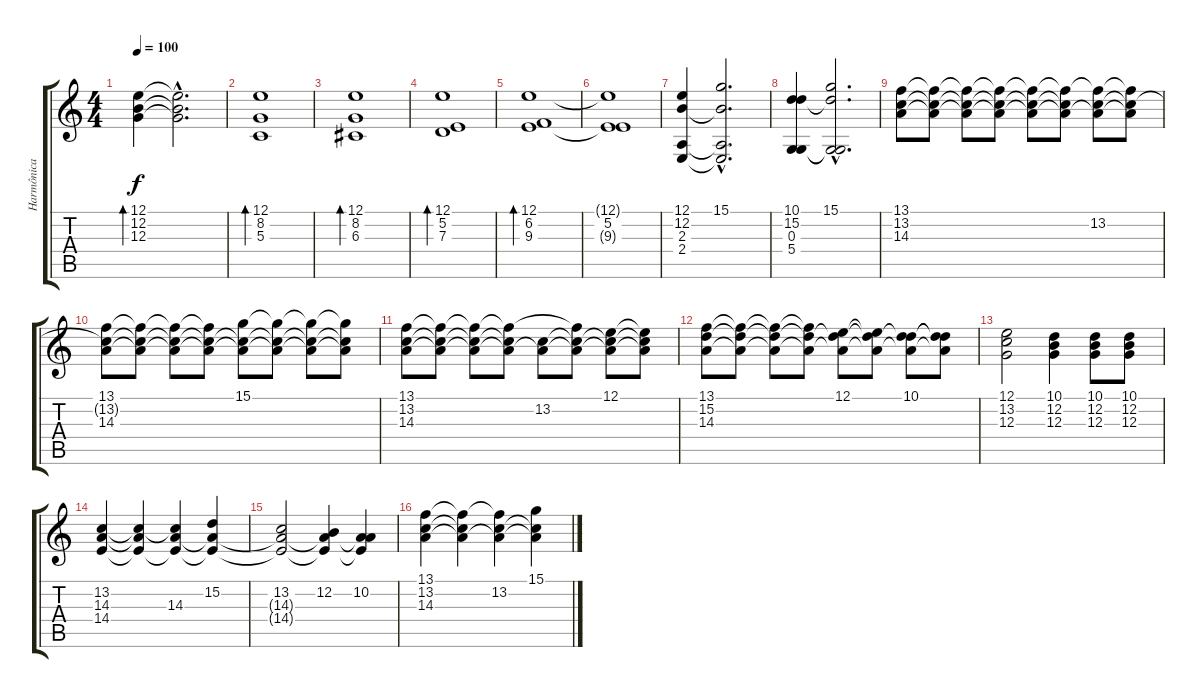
\track ("Harmônica" "Harmônica") {instrument electricpiano1}
\staff {score tabs}
\tuning (E4 B3 G3 D3 A2 E2) {hide}
\ts (4 4)
\tempo 100
\clef g2
\ks c
(12.1 12.2 12.3).4{bd 240 dy f instrument electricpiano1} (12.1{hac t} 12.2{hac t} 12.3{hac t}).2{d} |
(12.1 8.2 5.3).1{bd 240} |
(12.1 8.2 6.3).1{bd 240} |
(12.1 5.2 7.3).1{bd 240} |
(12.1 6.2 9.3).1{bd 240} |
(12.1{t} 5.2 9.3{t}).1 |
(12.1 12.2 2.3 2.4).4 (15.1{hac} 12.2{hac t} 2.3{hac t} 2.4{hac t}).2{d} |
(10.1 15.2 0.3 5.4).4 (15.1{hac} 15.2{hac t} 0.3{hac t} 5.4{hac t}).2{d} |
(13.1 13.2 14.3).8 (13.1{t} 13.2{t} 14.3{t}).8 (13.1{t} 13.2{t} 14.3{t}).8 (13.1{t} 13.2{t} 14.3{t}).8 (13.1{t} 13.2{t} 14.3{t}).8 (13.1{t} 13.2{t} 14.3{t}).8 (13.1{t} 13.2 14.3{t}).8 (13.1{t} 13.2{t} 14.3{t}).8 |
(13.1 13.2{t} 14.3).8 (13.1{t} 13.2{t} 14.3{t}).8 (13.1{t} 13.2{t} 14.3{t}).8 (13.1{t} 13.2{t} 14.3{t}).8 (15.1 13.2{t} 14.3{t}).8 (15.1{t} 13.2{t} 14.3{t}).8 (15.1{t} 13.2{t} 14.3{t}).8 (15.1{t} 13.2{t} 14.3{t}).8 |
(13.1 13.2 14.3).8 (13.1{t} 13.2{t} 14.3{t}).8 (13.1{t} 13.2{t} 14.3{t}).8 (13.1{t} 13.2{t} 14.3{t}).8 (13.2 14.3{t}).8 (13.1{t} 13.2{t} 14.3{t}).8 (12.1 13.2{t} 14.3{t}).8 (12.1{t} 13.2{t} 14.3{t}).8 |
(13.1 15.2 14.3).8 (13.1{t} 15.2{t} 14.3{t}).8 (13.1{t} 15.2{t} 14.3{t}).8 (13.1{t} 15.2{t} 14.3{t}).8 (12.1 15.2{t} 14.3{t}).8 (12.1{t} 15.2{t} 14.3{t}).8 (10.1 15.2{t} 14.3{t}).8 (10.1{t} 15.2{t} 14.3{t}).8 |
(12.1 13.2 12.3).2 (10.1 12.2 12.3).4 (10.1 12.2 12.3).8 (10.1 12.2 12.3).8 |
(13.2 14.3 14.4).4 (13.2{t} 14.3{t} 14.4{t}).4 (13.2{t} 14.3 14.4{t}).4 (15.2 14.3{t} 14.4{t}).4 |
(13.2 14.3{t} 14.4{t}).2 (12.2 14.3{t} 14.4{t}).4 (10.2 14.3{t} 14.4{t}).4 |
(13.1 13.2 14.3).4 (13.1{t} 13.2{t} 14.3{t}).4 (13.1{t} 13.2 14.3{t}).4 (15.1 13.2{t} 14.3{t}).4
